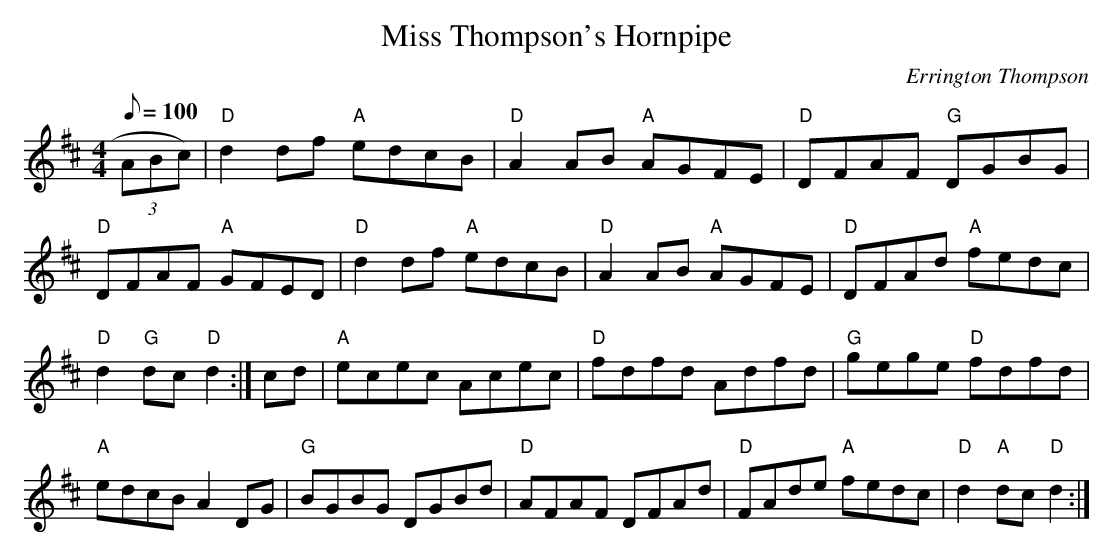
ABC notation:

X:1
T:Miss Thompson's Hornpipe
C:Errington Thompson
M:4/4
L:1/8
K:D
Q:100
 (3ABc) |\
"D"d2 df "A"edcB |\
"D"A2 AB "A"AGFE |\
"D"DFAF "G"DGBG |\
"D"DFAF "A"GFED |\
"D"d2 df "A"edcB |\
"D"A2 AB "A"AGFE |\
"D"DFAd "A"fedc |\
"D"d2 "G"dc "D"d2 :|\
cd |\
"A"ecec Acec |\
"D"fdfd Adfd |\
"G"gege "D"fdfd |\
"A"edcB A2 DG |\
"G"BGBG DGBd |\
"D"AFAF DFAd |\
"D"FAde "A"fedc |\
"D"d2 "A"dc "D"d2 :|
